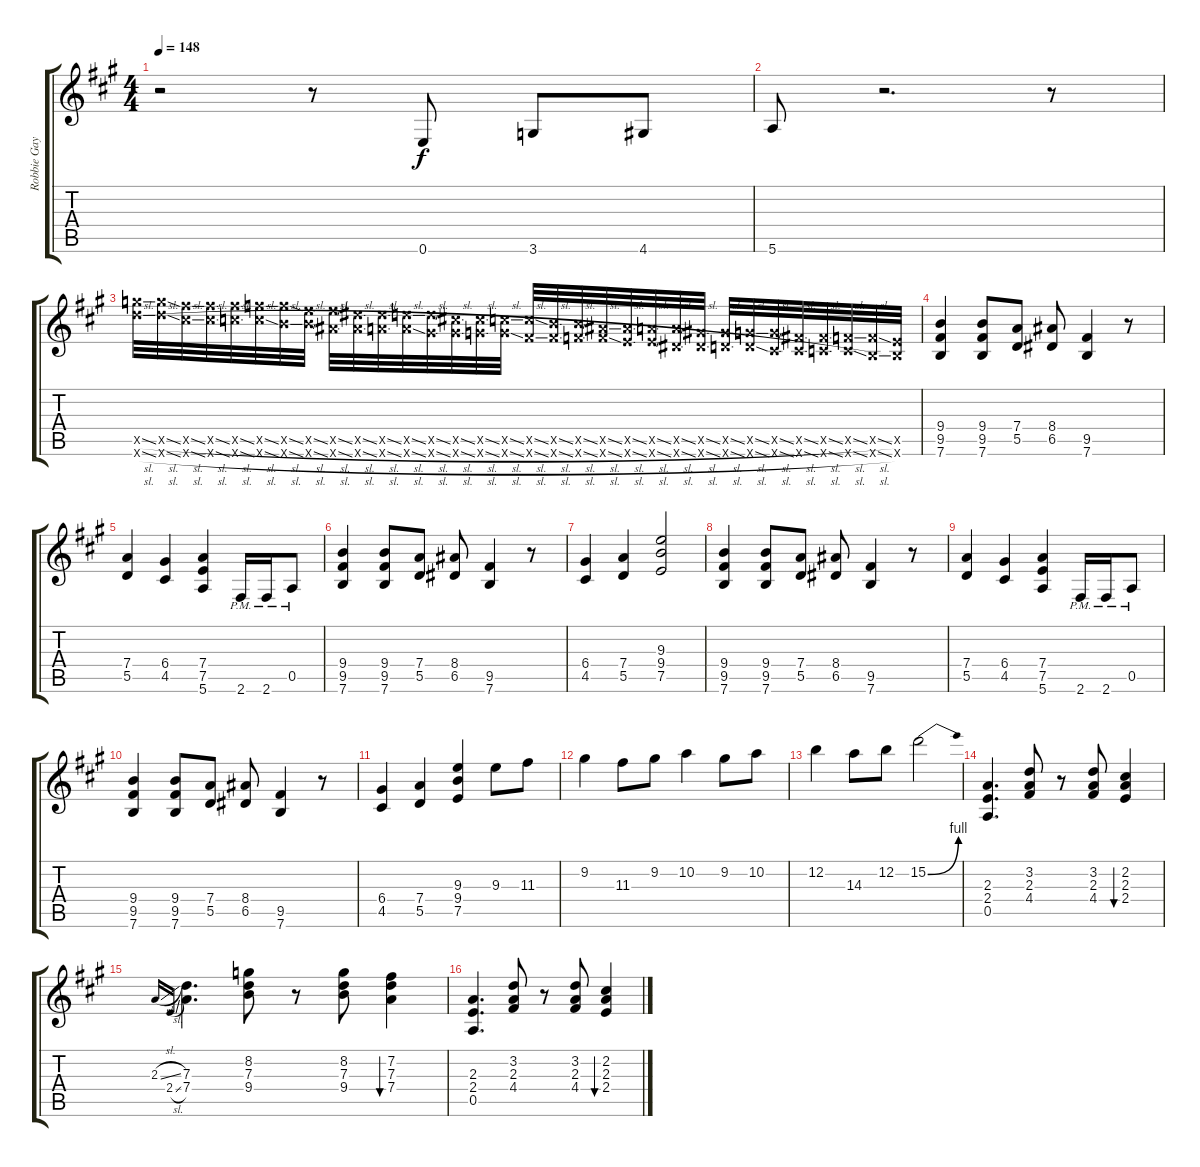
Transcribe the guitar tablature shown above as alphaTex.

\track ("Robbie Gay Guitar" "Robbie Gay") {instrument overdrivenguitar}
\staff {score tabs}
\tuning (E4 B3 G3 D3 A2 E2) {hide}
\ts (4 4)
\tempo 148
\clef g2
\ks a
r.2{dy f} r.8 0.6.8 3.6.8 4.6.8 |
5.6.8 r.2{d} r.8 |
(22.5{sl x} 22.6{sl x}).32 (22.5{sl x} 22.6{sl x}).32 (21.5{sl x} 21.6{sl x}).32 (21.5{sl x} 21.6{sl x}).32 (21.5{sl x} 20.6{sl x}).32 (20.5{sl x} 20.6{sl x}).32 (20.5{sl x} 19.6{sl x}).32 (19.5{sl x} 19.6{sl x}).32 (19.5{sl x} 18.6{sl x}).32 (18.5{sl x} 18.6{sl x}).32 (18.5{sl x} 17.6{sl x}).32 (17.5{sl x} 17.6{sl x}).32 (17.5{sl x} 16.6{sl x}).32 (16.5{sl x} 16.6{sl x}).32 (16.5{sl x} 15.6{sl x}).32 (15.5{sl x} 15.6{sl x}).32 (15.5{sl x} 14.6{sl x}).32 (14.5{sl x} 14.6{sl x}).32 (14.5{sl x} 13.6{sl x}).32 (13.5{sl x} 13.6{sl x}).32 (13.5{sl x} 12.6{sl x}).32 (12.5{sl x} 12.6{sl x}).32 (12.5{sl x} 11.6{sl x}).32 (11.5{sl x} 11.6{sl x}).32 (11.5{sl x} 10.6{sl x}).32 (10.5{sl x} 10.6{sl x}).32 (10.5{sl x} 9.6{sl x}).32 (9.5{sl x} 9.6{sl x}).32 (9.5{sl x} 8.6{sl x}).32 (8.5{sl x} 8.6{sl x}).32 (8.5{sl x} 7.6{sl x}).32 (7.5{x} 7.6{x}).32 |
(9.4 9.5 7.6).4 (9.4 9.5 7.6).8 (7.4 5.5).8 (8.4 6.5).8 (9.5 7.6).4 r.8 |
(7.4 5.5).4 (6.4 4.5).4 (7.4 7.5 5.6).4 2.6{pm}.16 2.6{pm}.16 0.5{pm}.8 |
(9.4 9.5 7.6).4 (9.4 9.5 7.6).8 (7.4 5.5).8 (8.4 6.5).8 (9.5 7.6).4 r.8 |
(6.4 4.5).4 (7.4 5.5).4 (9.3 9.4 7.5).2 |
(9.4 9.5 7.6).4 (9.4 9.5 7.6).8 (7.4 5.5).8 (8.4 6.5).8 (9.5 7.6).4 r.8 |
(7.4 5.5).4 (6.4 4.5).4 (7.4 7.5 5.6).4 2.6{pm}.16 2.6{pm}.16 0.5{pm}.8 |
(9.4 9.5 7.6).4 (9.4 9.5 7.6).8 (7.4 5.5).8 (8.4 6.5).8 (9.5 7.6).4 r.8 |
(6.4 4.5).4 (7.4 5.5).4 (9.3 9.4 7.5).4 9.3.8 11.3.8 |
9.2.4 11.3.8 9.2.8 10.2.4 9.2.8 10.2.8 |
12.2.4 14.3.8 12.2.8 15.2{be (bend 0 0 60 4)}.2 |
(2.3 2.4 0.5).4{d volume 11 balance 16 instrument electricguitarclean} (3.2 2.3 4.4).8 r.8 (3.2 2.3 4.4).8 (2.2 2.3 2.4).4{bu 60} |
2.3{sl}.16{gr onbeat} 2.4{sl}.16{gr onbeat} (7.3 7.4).4{d} (8.2 7.3 9.4).8 r.8 (8.2 7.3 9.4).8 (7.2 7.3 7.4).4{bu 60} |
(2.3 2.4 0.5).4{d} (3.2 2.3 4.4).8 r.8 (3.2 2.3 4.4).8 (2.2 2.3 2.4).4{bu 60}
